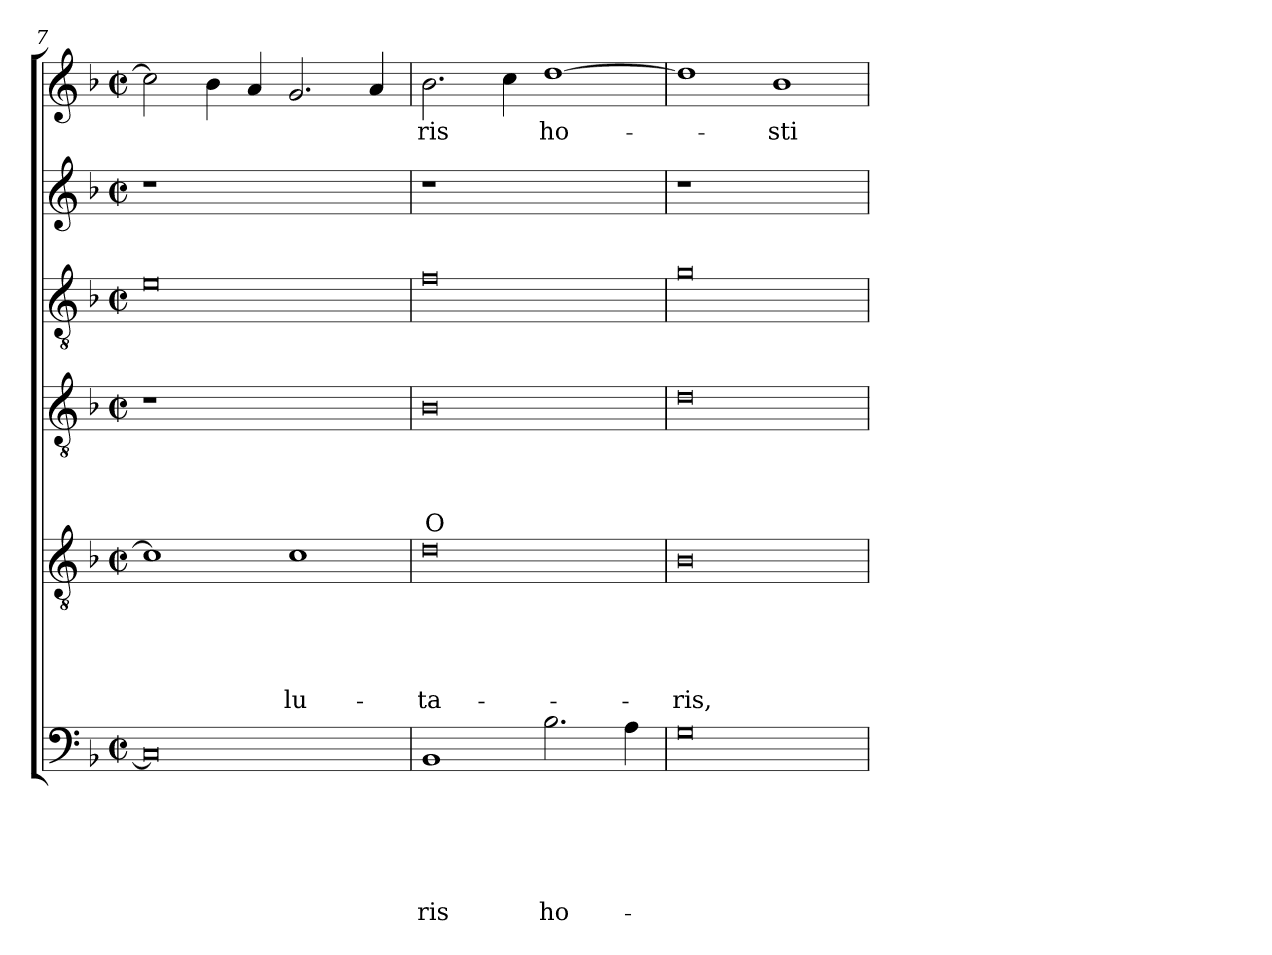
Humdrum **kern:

**kern	**text	**text	**text	**text	**text	**text	**kern	**text	**text	**text	**text	**text	**kern	**text	**text	**text	**text	**kern	**kern	**kern	**text
*part6	*part6	*part6	*part6	*part6	*part6	*part6	*part5	*part5	*part5	*part5	*part5	*part5	*part4	*part4	*part4	*part4	*part4	*part3	*part2	*part1	*part1
*staff6	*staff6	*staff6	*staff6	*staff6	*staff6	*staff6	*staff5	*staff5	*staff5	*staff5	*staff5	*staff5	*staff4	*staff4	*staff4	*staff4	*staff4	*staff3	*staff2	*staff1	*staff1
*clefF4	*	*	*	*	*	*	*clefGv2	*	*	*	*	*	*clefGv2	*	*	*	*	*clefGv2	*clefG2	*clefG2	*
*k[b-]	*	*	*	*	*	*	*k[b-]	*	*	*	*	*	*k[b-]	*	*	*	*	*k[b-]	*k[b-]	*k[b-]	*
*F:	*	*	*	*	*	*	*F:	*	*	*	*	*	*F:	*	*	*	*	*F:	*F:	*F:	*
*M2/2	*	*	*	*	*	*	*M2/2	*	*	*	*	*	*M2/2	*	*	*	*	*M2/2	*M2/2	*M2/2	*
*met(c|)	*	*	*	*	*	*	*met(c|)	*	*	*	*	*	*met(c|)	*	*	*	*	*met(c|)	*met(c|)	*met(c|)	*
=7	=7	=7	=7	=7	=7	=7	=7	=7	=7	=7	=7	=7	=7	=7	=7	=7	=7	=7	=7	=7	=7
0C]	.	.	.	.	.	.	1c]	.	.	.	.	.	1r	.	.	.	.	0e	1r	2cc\]	.
.	.	.	.	.	.	.	.	.	.	.	.	.	.	.	.	.	.	.	.	4b-\	.
.	.	.	.	.	.	.	.	.	.	.	.	.	.	.	.	.	.	.	.	4a/	.
.	.	.	.	.	.	.	1c	.	.	.	.	-lu-	1ryy	.	.	.	.	.	1ryy	2.g/	.
.	.	.	.	.	.	.	.	.	.	.	.	.	.	.	.	.	.	.	.	4a/	.
=8	=8	=8	=8	=8	=8	=8	=8	=8	=8	=8	=8	=8	=8	=8	=8	=8	=8	=8	=8	=8	=8
1BB-	.	.	.	.	.	-ris	0d	.	.	.	.	-ta-	0B-	.	.	.	O	0f	1r	2.b-\	-ris
.	.	.	.	.	.	.	.	.	.	.	.	.	.	.	.	.	.	.	.	4cc\	.
2.B-\	.	.	.	.	.	ho-	.	.	.	.	.	.	.	.	.	.	.	.	1ryy	[1dd	ho-
4A\	.	.	.	.	.	.	.	.	.	.	.	.	.	.	.	.	.	.	.	.	.
!!LO:LB:g=z
=9	=9	=9	=9	=9	=9	=9	=9	=9	=9	=9	=9	=9	=9	=9	=9	=9	=9	=9	=9	=9	=9
0G	.	.	.	.	.	.	0B-	.	.	.	.	-ris,	0d	.	.	.	.	0g	1r	1dd]	.
.	.	.	.	.	.	.	.	.	.	.	.	.	.	.	.	.	.	.	1ryy	1b-	-sti-
=	=	=	=	=	=	=	=	=	=	=	=	=	=	=	=	=	=	=	=	=	=
*-	*-	*-	*-	*-	*-	*-	*-	*-	*-	*-	*-	*-	*-	*-	*-	*-	*-	*-	*-	*-	*-
